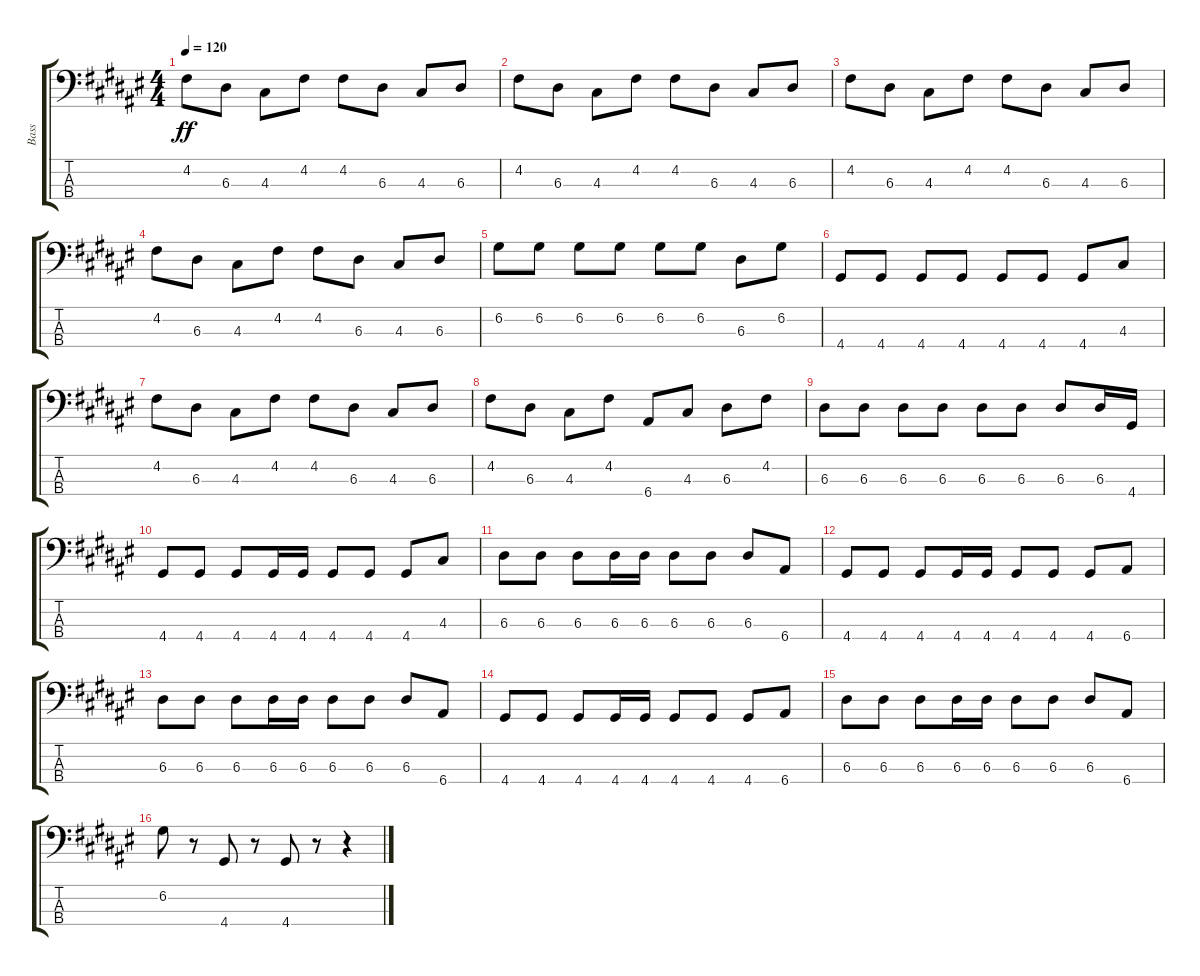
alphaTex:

\track ("Bass" "Bass") {instrument fretlessbass}
\staff {score tabs}
\tuning (G2 D2 A1 E1) {hide}
\ts (4 4)
\tempo 120
\clef f4
\ks f#
4.2.8{dy ff} 6.3.8 4.3.8 4.2.8 4.2.8 6.3.8 4.3.8 6.3.8 |
4.2.8 6.3.8 4.3.8 4.2.8 4.2.8 6.3.8 4.3.8 6.3.8 |
4.2.8 6.3.8 4.3.8 4.2.8 4.2.8 6.3.8 4.3.8 6.3.8 |
4.2.8 6.3.8 4.3.8 4.2.8 4.2.8 6.3.8 4.3.8 6.3.8 |
6.2.8 6.2.8 6.2.8 6.2.8 6.2.8 6.2.8 6.3.8 6.2.8 |
4.4.8 4.4.8 4.4.8 4.4.8 4.4.8 4.4.8 4.4.8 4.3.8 |
4.2.8 6.3.8 4.3.8 4.2.8 4.2.8 6.3.8 4.3.8 6.3.8 |
4.2.8 6.3.8 4.3.8 4.2.8 6.4.8 4.3.8 6.3.8 4.2.8 |
6.3.8 6.3.8 6.3.8 6.3.8 6.3.8 6.3.8 6.3.8 6.3.16 4.4.16 |
4.4.8 4.4.8 4.4.8 4.4.16 4.4.16 4.4.8 4.4.8 4.4.8 4.3.8 |
6.3.8 6.3.8 6.3.8 6.3.16 6.3.16 6.3.8 6.3.8 6.3.8 6.4.8 |
4.4.8 4.4.8 4.4.8 4.4.16 4.4.16 4.4.8 4.4.8 4.4.8 6.4.8 |
6.3.8 6.3.8 6.3.8 6.3.16 6.3.16 6.3.8 6.3.8 6.3.8 6.4.8 |
4.4.8 4.4.8 4.4.8 4.4.16 4.4.16 4.4.8 4.4.8 4.4.8 6.4.8 |
6.3.8 6.3.8 6.3.8 6.3.16 6.3.16 6.3.8 6.3.8 6.3.8 6.4.8 |
6.2.8 r.8 4.4.8 r.8 4.4.8 r.8 r.4
